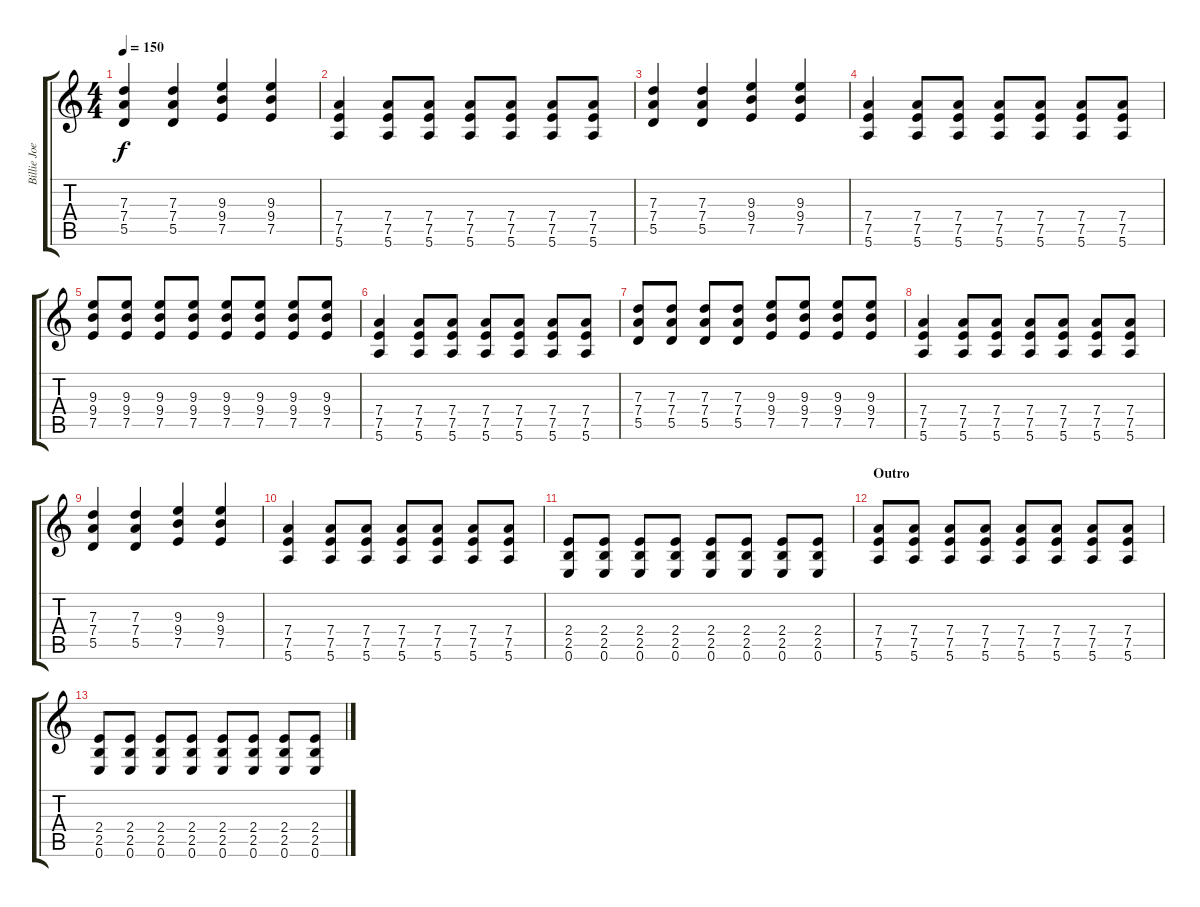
\track ("Billie Joe" "Billie Joe") {instrument distortionguitar}
\staff {score tabs}
\tuning (E4 B3 G3 D3 A2 E2) {hide}
\ts (4 4)
\tempo 150
\clef g2
\ks c
(7.3 7.4 5.5).4{dy f} (7.3 7.4 5.5).4 (9.3 9.4 7.5).4 (9.3 9.4 7.5).4 |
(7.4 7.5 5.6).4 (7.4 7.5 5.6).8 (7.4 7.5 5.6).8 (7.4 7.5 5.6).8 (7.4 7.5 5.6).8 (7.4 7.5 5.6).8 (7.4 7.5 5.6).8 |
(7.3 7.4 5.5).4 (7.3 7.4 5.5).4 (9.3 9.4 7.5).4 (9.3 9.4 7.5).4 |
(7.4 7.5 5.6).4 (7.4 7.5 5.6).8 (7.4 7.5 5.6).8 (7.4 7.5 5.6).8 (7.4 7.5 5.6).8 (7.4 7.5 5.6).8 (7.4 7.5 5.6).8 |
(9.3 9.4 7.5).8 (9.3 9.4 7.5).8 (9.3 9.4 7.5).8 (9.3 9.4 7.5).8 (9.3 9.4 7.5).8 (9.3 9.4 7.5).8 (9.3 9.4 7.5).8 (9.3 9.4 7.5).8 |
(7.4 7.5 5.6).4 (7.4 7.5 5.6).8 (7.4 7.5 5.6).8 (7.4 7.5 5.6).8 (7.4 7.5 5.6).8 (7.4 7.5 5.6).8 (7.4 7.5 5.6).8 |
(7.3 7.4 5.5).8 (7.3 7.4 5.5).8 (7.3 7.4 5.5).8 (7.3 7.4 5.5).8 (9.3 9.4 7.5).8 (9.3 9.4 7.5).8 (9.3 9.4 7.5).8 (9.3 9.4 7.5).8 |
(7.4 7.5 5.6).4 (7.4 7.5 5.6).8 (7.4 7.5 5.6).8 (7.4 7.5 5.6).8 (7.4 7.5 5.6).8 (7.4 7.5 5.6).8 (7.4 7.5 5.6).8 |
(7.3 7.4 5.5).4 (7.3 7.4 5.5).4 (9.3 9.4 7.5).4 (9.3 9.4 7.5).4 |
(7.4 7.5 5.6).4 (7.4 7.5 5.6).8 (7.4 7.5 5.6).8 (7.4 7.5 5.6).8 (7.4 7.5 5.6).8 (7.4 7.5 5.6).8 (7.4 7.5 5.6).8 |
(2.4 2.5 0.6).8 (2.4 2.5 0.6).8 (2.4 2.5 0.6).8 (2.4 2.5 0.6).8 (2.4 2.5 0.6).8 (2.4 2.5 0.6).8 (2.4 2.5 0.6).8 (2.4 2.5 0.6).8 |
\section ("" "Outro")
(7.4 7.5 5.6).8 (7.4 7.5 5.6).8 (7.4 7.5 5.6).8 (7.4 7.5 5.6).8 (7.4 7.5 5.6).8 (7.4 7.5 5.6).8 (7.4 7.5 5.6).8 (7.4 7.5 5.6).8 |
(2.4 2.5 0.6).8 (2.4 2.5 0.6).8 (2.4 2.5 0.6).8 (2.4 2.5 0.6).8 (2.4 2.5 0.6).8 (2.4 2.5 0.6).8 (2.4 2.5 0.6).8 (2.4 2.5 0.6).8
